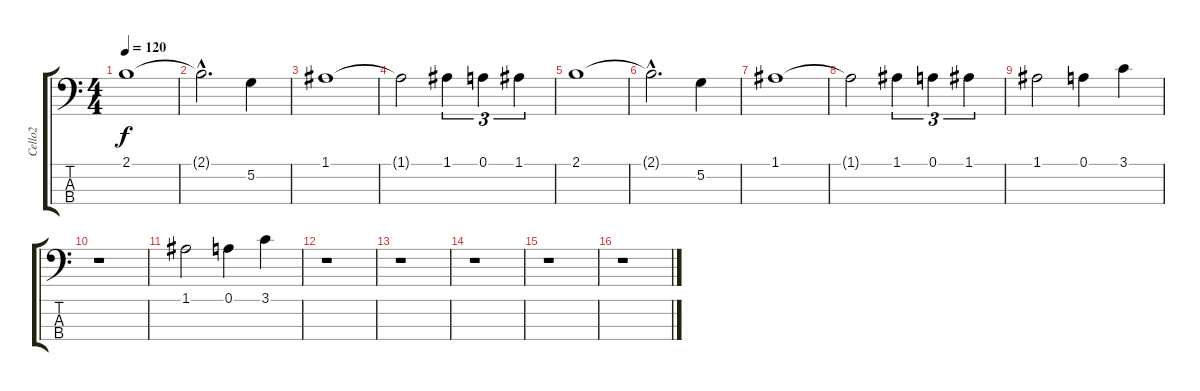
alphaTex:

\track ("Cello2" "Cello2") {instrument overdrivenguitar}
\staff {score tabs}
\tuning (A2 D2 G1 C1) {hide}
\ts (4 4)
\tempo 120
\clef f4
\ks c
2.1.1{dy f} |
2.1{hac t}.2{d} 5.2.4 |
1.1.1 |
1.1{t}.2 1.1.4{tu (3 2)} 0.1.4{tu (3 2)} 1.1.4{tu (3 2)} |
2.1.1 |
2.1{hac t}.2{d} 5.2.4 |
1.1.1 |
1.1{t}.2 1.1.4{tu (3 2)} 0.1.4{tu (3 2)} 1.1.4{tu (3 2)} |
1.1.2 0.1.4 3.1.4 |
r.1 |
1.1.2 0.1.4 3.1.4 |
r.1 |
r.1 |
r.1 |
r.1 |
r.1{instrument cello}
